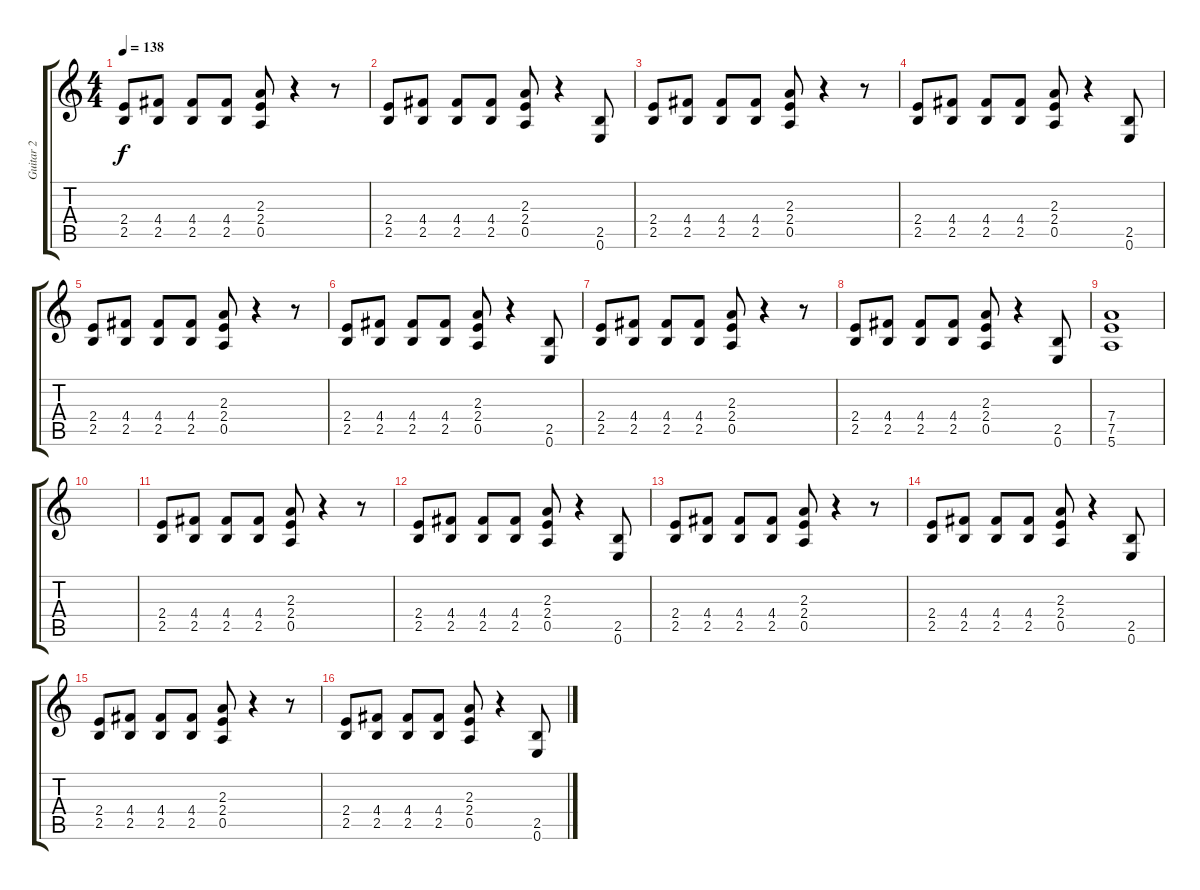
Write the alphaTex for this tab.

\track ("Guitar 2" "Guitar 2") {instrument distortionguitar}
\staff {score tabs}
\tuning (E4 B3 G3 D3 A2 E2) {hide}
\ts (4 4)
\tempo 138
\clef g2
\ks c
(2.4 2.5).8{dy f} (4.4 2.5).8 (4.4 2.5).8 (4.4 2.5).8 (2.3 2.4 0.5).8 r.4 r.8 |
(2.4 2.5).8 (4.4 2.5).8 (4.4 2.5).8 (4.4 2.5).8 (2.3 2.4 0.5).8 r.4 (2.5 0.6).8 |
(2.4 2.5).8 (4.4 2.5).8 (4.4 2.5).8 (4.4 2.5).8 (2.3 2.4 0.5).8 r.4 r.8 |
(2.4 2.5).8 (4.4 2.5).8 (4.4 2.5).8 (4.4 2.5).8 (2.3 2.4 0.5).8 r.4 (2.5 0.6).8 |
(2.4 2.5).8 (4.4 2.5).8 (4.4 2.5).8 (4.4 2.5).8 (2.3 2.4 0.5).8 r.4 r.8 |
(2.4 2.5).8 (4.4 2.5).8 (4.4 2.5).8 (4.4 2.5).8 (2.3 2.4 0.5).8 r.4 (2.5 0.6).8 |
(2.4 2.5).8 (4.4 2.5).8 (4.4 2.5).8 (4.4 2.5).8 (2.3 2.4 0.5).8 r.4 r.8 |
(2.4 2.5).8 (4.4 2.5).8 (4.4 2.5).8 (4.4 2.5).8 (2.3 2.4 0.5).8 r.4 (2.5 0.6).8 |
(7.4 7.5 5.6).1 |
|
(2.4 2.5).8 (4.4 2.5).8 (4.4 2.5).8 (4.4 2.5).8 (2.3 2.4 0.5).8 r.4 r.8 |
(2.4 2.5).8 (4.4 2.5).8 (4.4 2.5).8 (4.4 2.5).8 (2.3 2.4 0.5).8 r.4 (2.5 0.6).8 |
(2.4 2.5).8 (4.4 2.5).8 (4.4 2.5).8 (4.4 2.5).8 (2.3 2.4 0.5).8 r.4 r.8 |
(2.4 2.5).8 (4.4 2.5).8 (4.4 2.5).8 (4.4 2.5).8 (2.3 2.4 0.5).8 r.4 (2.5 0.6).8 |
(2.4 2.5).8 (4.4 2.5).8 (4.4 2.5).8 (4.4 2.5).8 (2.3 2.4 0.5).8 r.4 r.8 |
(2.4 2.5).8 (4.4 2.5).8 (4.4 2.5).8 (4.4 2.5).8 (2.3 2.4 0.5).8 r.4 (2.5 0.6).8
